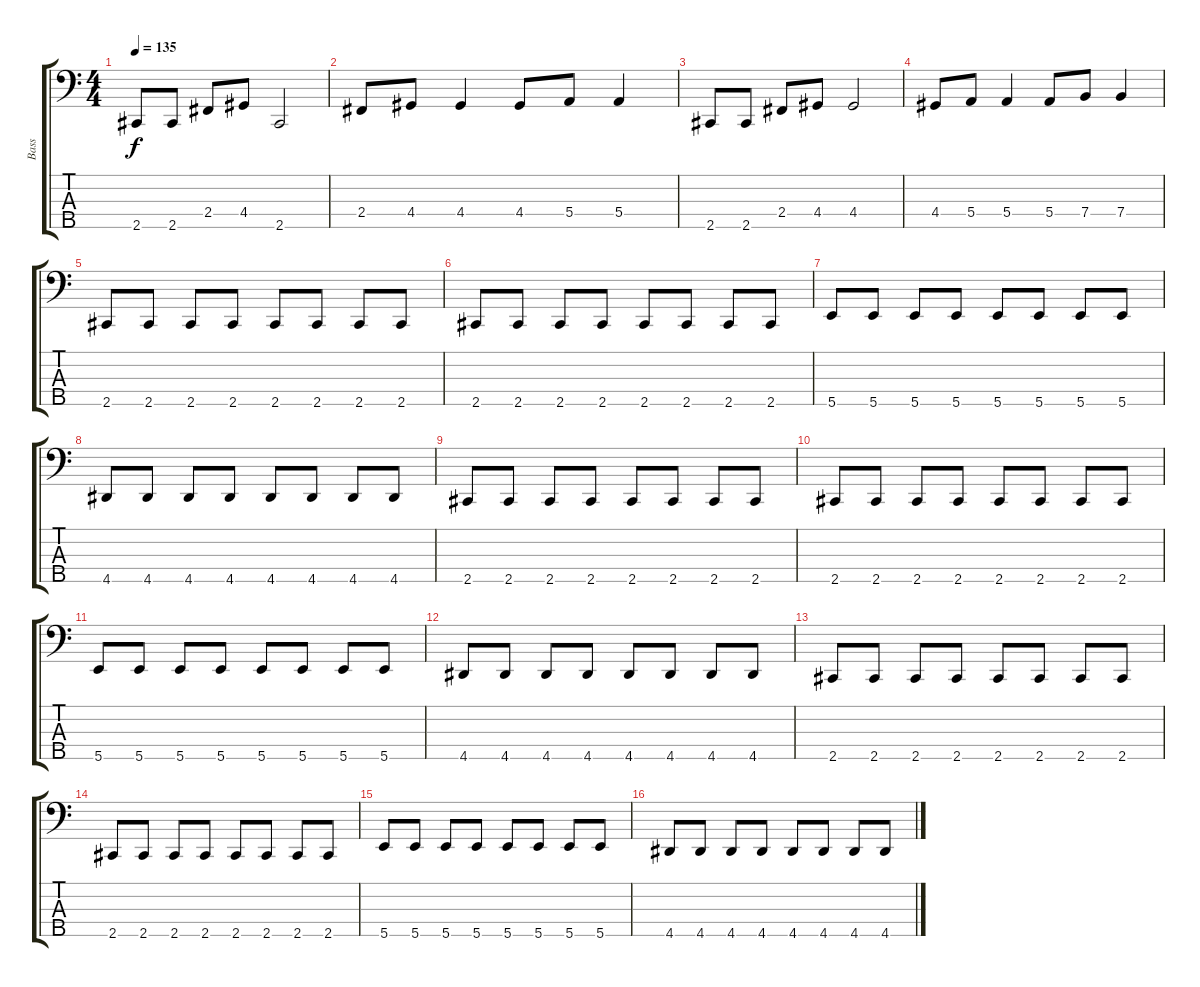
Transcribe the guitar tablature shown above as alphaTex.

\track ("Bass" "Bass") {instrument electricbasspick}
\staff {score tabs}
\tuning (G2 D2 A1 E1 B0) {hide}
\ts (4 4)
\tempo 135
\clef f4
\ks c
2.5.8{dy f} 2.5.8 2.4.8 4.4.8 2.5.2 |
2.4.8 4.4.8 4.4.4 4.4.8 5.4.8 5.4.4 |
2.5.8 2.5.8 2.4.8 4.4.8 4.4.2 |
4.4.8 5.4.8 5.4.4 5.4.8 7.4.8 7.4.4 |
2.5.8 2.5.8 2.5.8 2.5.8 2.5.8 2.5.8 2.5.8 2.5.8 |
2.5.8 2.5.8 2.5.8 2.5.8 2.5.8 2.5.8 2.5.8 2.5.8 |
5.5.8 5.5.8 5.5.8 5.5.8 5.5.8 5.5.8 5.5.8 5.5.8 |
4.5.8 4.5.8 4.5.8 4.5.8 4.5.8 4.5.8 4.5.8 4.5.8 |
2.5.8 2.5.8 2.5.8 2.5.8 2.5.8 2.5.8 2.5.8 2.5.8 |
2.5.8 2.5.8 2.5.8 2.5.8 2.5.8 2.5.8 2.5.8 2.5.8 |
5.5.8 5.5.8 5.5.8 5.5.8 5.5.8 5.5.8 5.5.8 5.5.8 |
4.5.8 4.5.8 4.5.8 4.5.8 4.5.8 4.5.8 4.5.8 4.5.8 |
2.5.8 2.5.8 2.5.8 2.5.8 2.5.8 2.5.8 2.5.8 2.5.8 |
2.5.8 2.5.8 2.5.8 2.5.8 2.5.8 2.5.8 2.5.8 2.5.8 |
5.5.8 5.5.8 5.5.8 5.5.8 5.5.8 5.5.8 5.5.8 5.5.8 |
4.5.8 4.5.8 4.5.8 4.5.8 4.5.8 4.5.8 4.5.8 4.5.8
